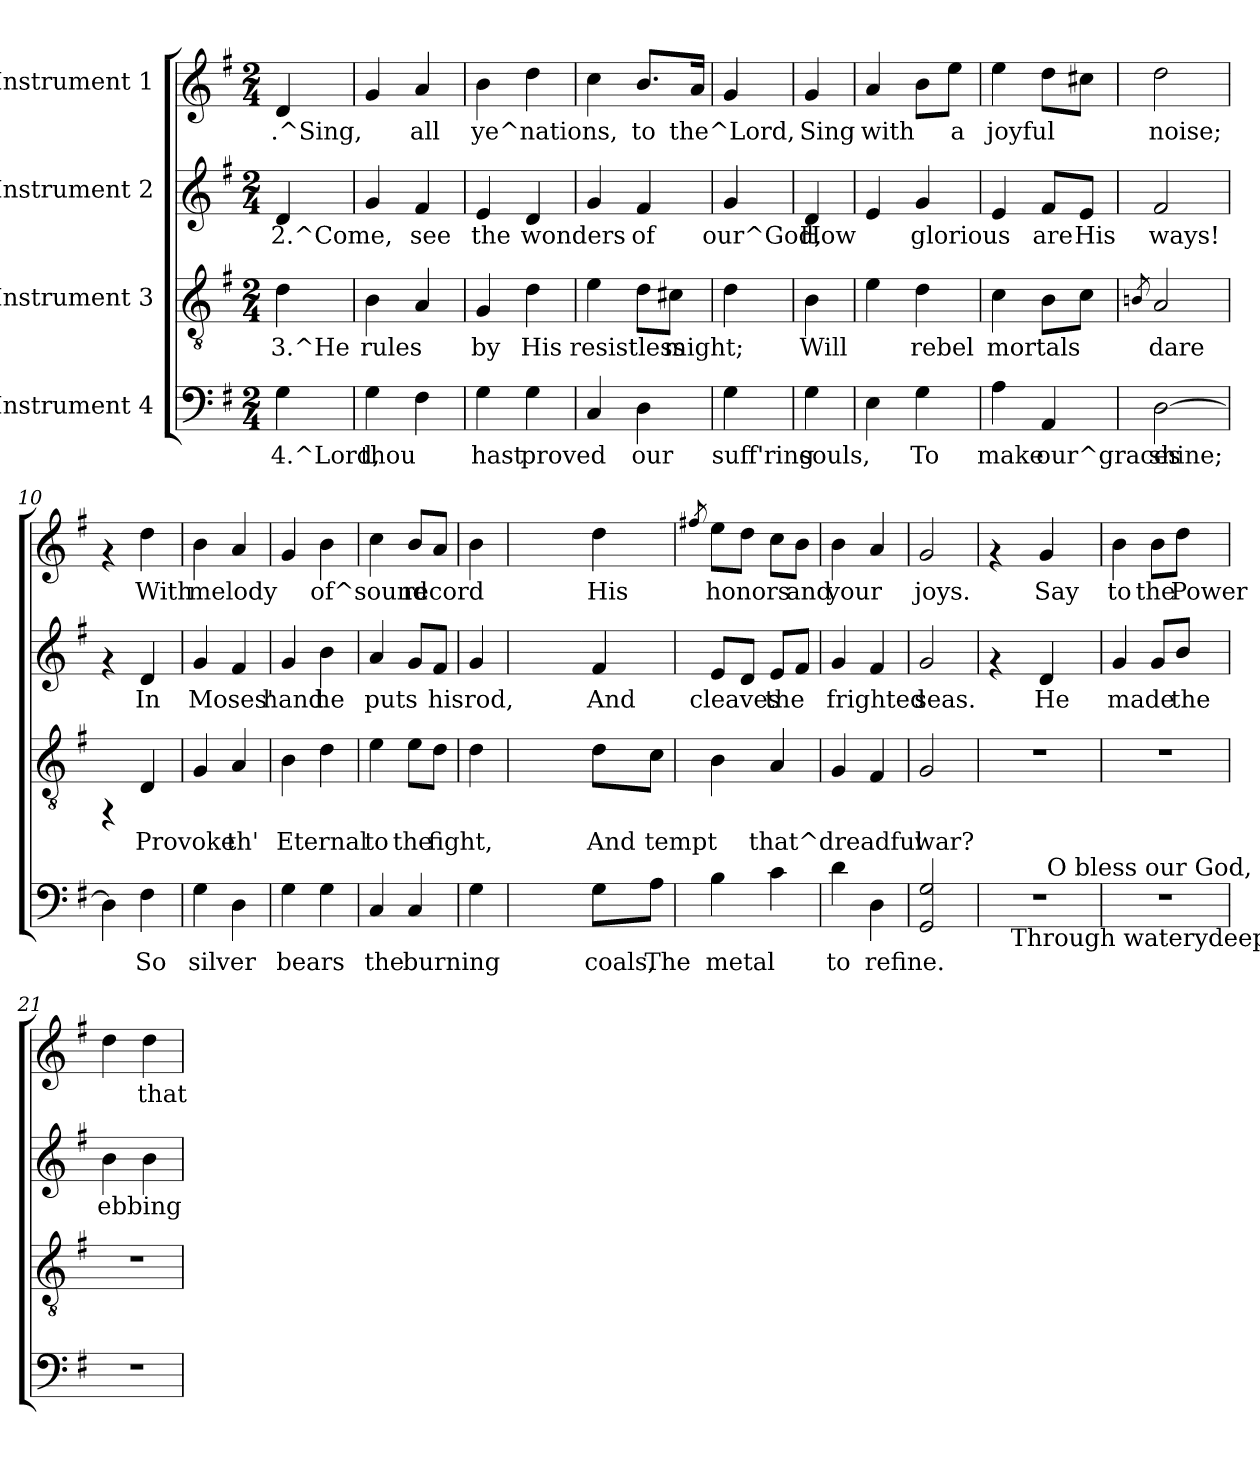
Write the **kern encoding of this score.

**kern	**text	**kern	**text	**kern	**text	**kern	**text
*part4	*part4	*part3	*part3	*part2	*part2	*part1	*part1
*staff4	*staff4	*staff3	*staff3	*staff2	*staff2	*staff1	*staff1
*I"Instrument 4	*	*I"Instrument 3	*	*I"Instrument 2	*	*I"Instrument 1	*
!!LO:PB:g=z
*stria5	*	*stria5	*	*stria5	*	*stria5	*
*clefF4	*	*clefGv2	*	*clefG2	*	*clefG2	*
*k[f#]	*	*k[f#]	*	*k[f#]	*	*k[f#]	*
*G:	*	*G:	*	*G:	*	*G:	*
*M2/4	*	*M2/4	*	*M2/4	*	*M2/4	*
=1	=1	=1	=1	=1	=1	=1	=1
!	!LO:LY:b:rj	!	!LO:LY:b:rj	!	!LO:LY:b:rj	!	!LO:LY:b:rj
4G\	4.^Lord,	4d\	3.^He	4d/	2.^Come,	4d/	.^Sing,
=2	=2	=2	=2	=2	=2	=2	=2
!	!LO:LY:b:rj	!	!LO:LY:b:rj	!	!LO:LY:b:rj	!	!LO:LY:b:rj
4G\	thou	4B\	rules	4g/	.	4g/	.
!	!LO:LY:b:rj	!	!LO:LY:b:rj	!	!LO:LY:b:rj	!	!LO:LY:b:rj
4F#\	.	4A/	.	4f#/	see	4a/	all
=3	=3	=3	=3	=3	=3	=3	=3
!	!LO:LY:b:rj	!	!LO:LY:b:rj	!	!LO:LY:b:rj	!	!LO:LY:b:rj
4G\	hast	4G/	by	4e/	the	4b\	ye^nations,
!	!LO:LY:b:rj	!	!LO:LY:b:rj	!	!LO:LY:b:rj	!	!LO:LY:b:rj
4G\	proved	4d\	His	4d/	wonders	4dd\	.
=4	=4	=4	=4	=4	=4	=4	=4
!	!LO:LY:b:rj	!	!LO:LY:b:rj	!	!LO:LY:b:rj	!	!LO:LY:b:rj
4C/	.	4e\	resistless	4g/	.	4cc\	.
!	!LO:LY:b:rj	!	!LO:LY:b:rj	!	!LO:LY:b:rj	!	!LO:LY:b:rj
4D\	our	8d\L	.	4f#/	of	8.b/L	to
!	!	!	!LO:LY:b:rj	!	!	!	!
.	.	8c#X\J	might;	.	.	.	.
!	!	!	!	!	!	!	!LO:LY:b:rj
.	.	.	.	.	.	16a>/J	the^Lord,
=5	=5	=5	=5	=5	=5	=5	=5
!	!LO:LY:b:rj	!	!LO:LY:b:rj	!	!LO:LY:b:rj	!	!LO:LY:b:rj
4G\	suff'ring	4d\	.	4g/	our^God,	4g/	.
=6	=6	=6	=6	=6	=6	=6	=6
!	!LO:LY:b:rj	!	!LO:LY:b:rj	!	!LO:LY:b:rj	!	!LO:LY:b:rj
4G\	souls,	4B\	Will	4d/	How	4g/	Sing
=7	=7	=7	=7	=7	=7	=7	=7
!	!LO:LY:b:rj	!	!LO:LY:b:rj	!	!LO:LY:b:rj	!	!LO:LY:b:rj
4E\	.	4e\	.	4e/	.	4a/	with
!	!LO:LY:b:rj	!	!LO:LY:b:rj	!	!LO:LY:b:rj	!	!LO:LY:b:rj
4G\	To	4d\	rebel	4g/	glorious	8b\L	.
!	!	!	!	!	!	!	!LO:LY:b:rj
.	.	.	.	.	.	8ee\J	a
=8	=8	=8	=8	=8	=8	=8	=8
!	!LO:LY:b:rj	!	!LO:LY:b:rj	!	!LO:LY:b:rj	!	!LO:LY:b:rj
4A\	make	4c\	mortals	4e/	.	4ee\	joyful
!	!LO:LY:b:rj	!	!LO:LY:b:rj	!	!LO:LY:b:rj	!	!LO:LY:b:rj
4AA/	our^graces	8B\L	.	8f#/L	are	8dd\L	.
!	!	!	!LO:LY:b:rj	!	!LO:LY:b:rj	!	!LO:LY:b:rj
.	.	8c\J	.	8e/J	His	8cc#X\J	.
=9	=9	=9	=9	=9	=9	=9	=9
.	.	8qBn/	.	.	.	.	.
!	!LO:LY:b:rj	!	!LO:LY:b:rj	!	!LO:LY:b:rj	!	!LO:LY:b:rj
[>2D\	shine;	2A/	dare	2f#/	ways!	2dd\	noise;
=10	=10	=10	=10	=10	=10	=10	=10
!	!LO:LY:b:rj	!	!	!	!	!	!
4D\]	.	4rFF	.	4rf	.	4rf	.
!	!LO:LY:b:rj	!	!LO:LY:b:rj	!	!LO:LY:b:rj	!	!LO:LY:b:rj
4F#\	So	4D/	Provoke	4d/	In	4dd>\	With
=11	=11	=11	=11	=11	=11	=11	=11
!	!LO:LY:b:rj	!	!LO:LY:b:rj	!	!LO:LY:b:rj	!	!LO:LY:b:rj
4G\	silver	4G/	.	4g/	Moses'	4b>\	melody
!	!LO:LY:b:rj	!	!LO:LY:b:rj	!	!LO:LY:b:rj	!	!LO:LY:b:rj
4D\	.	4A/	th'	4f#/	.	4a/	.
=12	=12	=12	=12	=12	=12	=12	=12
!	!LO:LY:b:rj	!	!LO:LY:b:rj	!	!LO:LY:b:rj	!	!LO:LY:b:rj
4G\	bears	4B\	Eternal	4g/	hand	4g/	.
!	!LO:LY:b:rj	!	!LO:LY:b:rj	!	!LO:LY:b:rj	!	!LO:LY:b:rj
4G\	.	4d\	.	4b\	he	4b\	of^sound
=13	=13	=13	=13	=13	=13	=13	=13
!	!LO:LY:b:rj	!	!LO:LY:b:rj	!	!LO:LY:b:rj	!	!LO:LY:b:rj
4C/	the	4e\	to	4a/	puts	4cc\	.
!	!LO:LY:b:rj	!	!LO:LY:b:rj	!	!LO:LY:b:rj	!	!LO:LY:b:rj
4C/	burning	8e\L	the	8g/L	.	8b/L	record
!	!	!	!LO:LY:b:rj	!	!LO:LY:b:rj	!	!LO:LY:b:rj
.	.	8d\J	fight,	8f#/J	his	8a/J	.
=14	=14	=14	=14	=14	=14	=14	=14
!	!LO:LY:b:rj	!	!LO:LY:b:rj	!	!LO:LY:b:rj	!	!LO:LY:b:rj
4G\	.	4d\	.	4g/	rod,	4b\	.
=15	=15	=15	=15	=15	=15	=15	=15
!	!LO:LY:b:rj	!	!LO:LY:b:rj	!	!LO:LY:b:rj	!	!LO:LY:b:rj
8G\L	coals,	8d\L	And	4f#/	And	4dd\	His
!	!LO:LY:b:rj	!	!LO:LY:b:rj	!	!	!	!
8A\J	The	8c\J	tempt	.	.	.	.
=16	=16	=16	=16	=16	=16	=16	=16
.	.	.	.	.	.	8qff#X/	.
!	!LO:LY:b:rj	!	!LO:LY:b:rj	!	!LO:LY:b:rj	!	!LO:LY:b:rj
4B\	metal	4B\	.	8e/L	cleaves	8ee\L	honors
!	!	!	!	!	!LO:LY:b:rj	!	!LO:LY:b:rj
.	.	.	.	8d/J	.	8dd\J	.
!	!LO:LY:b:rj	!	!LO:LY:b:rj	!	!LO:LY:b:rj	!	!LO:LY:b:rj
4c\	.	4A/	that^dreadful	8e/L	the	8cc\L	.
!	!	!	!	!	!LO:LY:b:rj	!	!LO:LY:b:rj
.	.	.	.	8f#/J	.	8b>\J	and
=17	=17	=17	=17	=17	=17	=17	=17
!	!LO:LY:b:rj	!	!LO:LY:b:rj	!	!LO:LY:b:rj	!	!LO:LY:b:rj
4d\	to	4G/	.	4g/	frighted	4b>\	your
!	!LO:LY:b:rj	!	!LO:LY:b:rj	!	!LO:LY:b:rj	!	!LO:LY:b:rj
4D\	refine.	4F#/	.	4f#/	.	4a/	.
=18	=18	=18	=18	=18	=18	=18	=18
!	!LO:LY:b:rj	!	!LO:LY:b:rj	!	!LO:LY:b:rj	!	!LO:LY:b:rj
2G/ 2GG/	.	2G/	war?	2g/	seas.	2g/	joys.
=19	=19	=19	=19	=19	=19	=19	=19
*^	*	*	*	*	*	*	*
*	*^	*	*	*	*	*	*	*
2r	16.ryy	4ryy	.	2r	.	4rf	.	4rf	.
!	!LO:TX:b:t=Through waterydeeps, and fiery	!	!	!	!	!	!	!	!
.	4ryy	.	.	.	.	.	.	.	.
!	!	!	!	!	!	!	!LO:LY:b:rj	!	!LO:LY:b:rj
.	.	64ryy	.	.	.	4d/	He	4g/	Say
!	!	!LO:TX:a:t=O bless our God, and never	!	!	!	!	!	!	!
.	.	8...ryy	.	.	.	.	.	.	.
.	8ryy	.	.	.	.	.	.	.	.
.	32ryy	.	.	.	.	.	.	.	.
=20	=20	=20	=20	=20	=20	=20	=20	=20	=20
!	!	!	!	!	!	!	!LO:LY:b:rj	!	!LO:LY:b:rj
*v	*v	*v	*	*	*	*	*	*	*
2r	.	2r	.	4g/	made	4b\	to
!	!	!	!	!	!LO:LY:b:rj	!	!LO:LY:b:rj
.	.	.	.	8g/L	.	8b\L	the
!	!	!	!	!	!LO:LY:b:rj	!	!LO:LY:b:rj
.	.	.	.	8b/J	the	8dd\J	Power
=21	=21	=21	=21	=21	=21	=21	=21
!	!	!	!	!	!LO:LY:b:rj	!	!LO:LY:b:rj
2r	.	2r	.	4b\	ebbing	4dd\	.
!	!	!	!	!	!LO:LY:b:rj	!	!LO:LY:b:rj
.	.	.	.	4b\	.	4dd\	that
=	=	=	=	=	=	=	=
*-	*-	*-	*-	*-	*-	*-	*-
